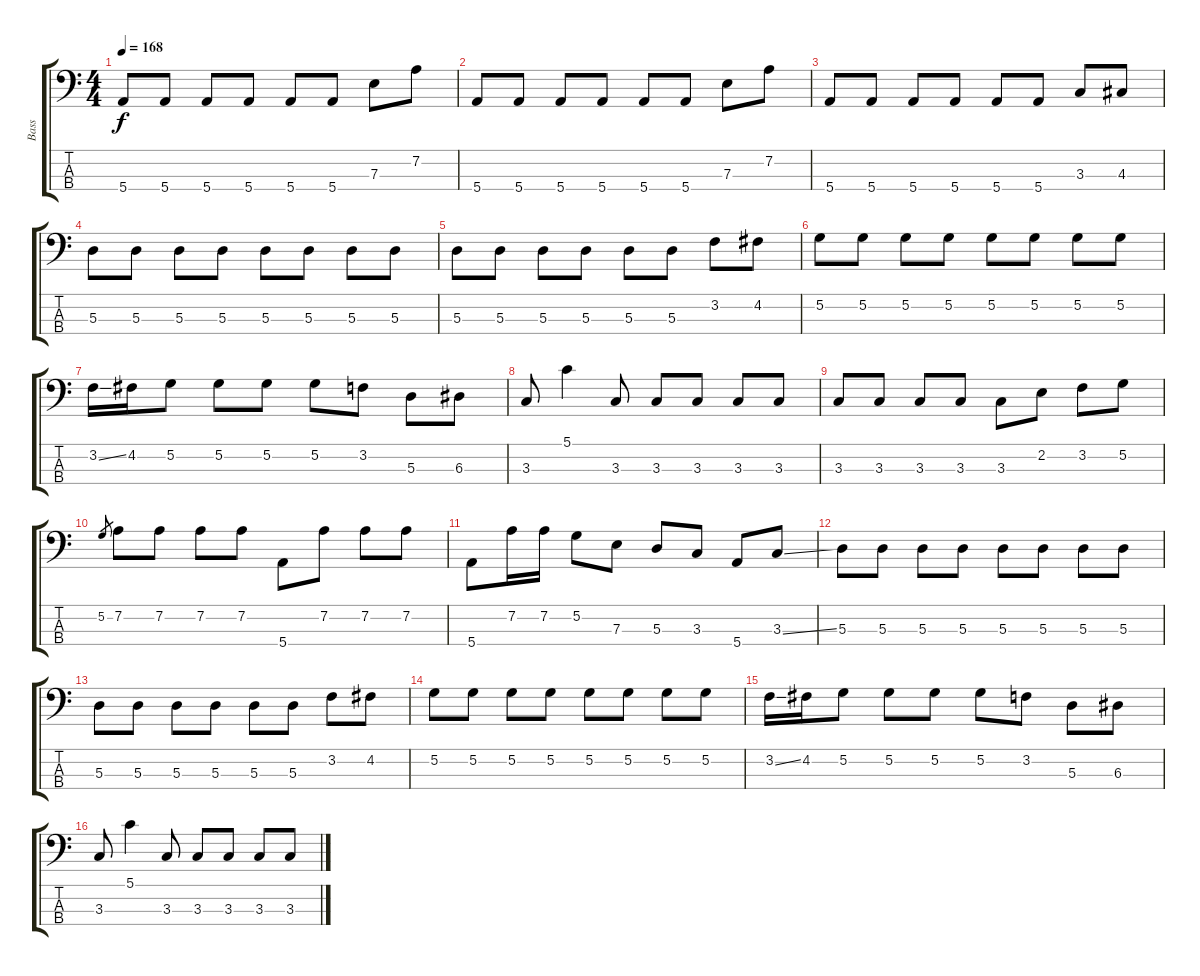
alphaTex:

\track ("Bass" "Bass") {instrument electricbasspick}
\staff {score tabs}
\tuning (G2 D2 A1 E1) {hide}
\ts (4 4)
\tempo 168
\clef f4
\ks c
5.4.8{dy f} 5.4.8 5.4.8 5.4.8 5.4.8 5.4.8 7.3.8 7.2.8 |
5.4.8 5.4.8 5.4.8 5.4.8 5.4.8 5.4.8 7.3.8 7.2.8 |
5.4.8 5.4.8 5.4.8 5.4.8 5.4.8 5.4.8 3.3.8 4.3.8 |
5.3.8 5.3.8 5.3.8 5.3.8 5.3.8 5.3.8 5.3.8 5.3.8 |
5.3.8 5.3.8 5.3.8 5.3.8 5.3.8 5.3.8 3.2.8 4.2.8 |
5.2.8 5.2.8 5.2.8 5.2.8 5.2.8 5.2.8 5.2.8 5.2.8 |
3.2{ss}.16 4.2.16 5.2.8 5.2.8 5.2.8 5.2.8 3.2.8 5.3.8 6.3.8 |
3.3.8 5.1.4 3.3.8 3.3.8 3.3.8 3.3.8 3.3.8 |
3.3.8 3.3.8 3.3.8 3.3.8 3.3.8 2.2.8 3.2.8 5.2.8 |
5.2.8{gr} 7.2.8 7.2.8 7.2.8 7.2.8 5.4.8 7.2.8 7.2.8 7.2.8 |
5.4.8 7.2.16 7.2.16 5.2.8 7.3.8 5.3.8 3.3.8 5.4.8 3.3{ss}.8 |
5.3.8 5.3.8 5.3.8 5.3.8 5.3.8 5.3.8 5.3.8 5.3.8 |
5.3.8 5.3.8 5.3.8 5.3.8 5.3.8 5.3.8 3.2.8 4.2.8 |
5.2.8 5.2.8 5.2.8 5.2.8 5.2.8 5.2.8 5.2.8 5.2.8 |
3.2{ss}.16 4.2.16 5.2.8 5.2.8 5.2.8 5.2.8 3.2.8 5.3.8 6.3.8 |
3.3.8 5.1.4 3.3.8 3.3.8 3.3.8 3.3.8 3.3.8
